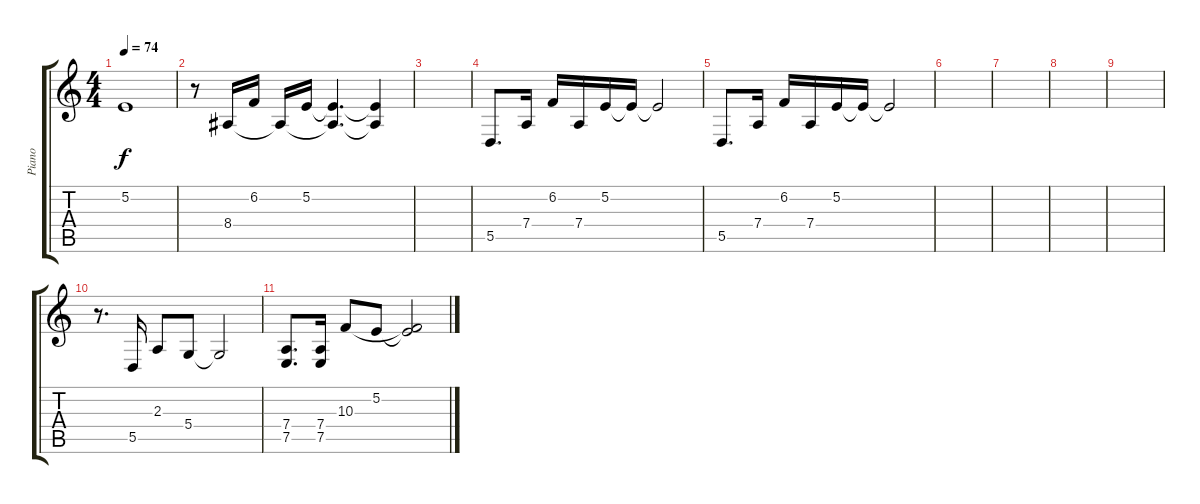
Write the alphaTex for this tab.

\track ("Piano" "Piano") {instrument acousticgrandpiano}
\staff {score tabs}
\tuning (E4 B3 G3 D3 A2 E2) {hide}
\ts (4 4)
\tempo 74
\clef g2
\ks c
5.2.1{dy f} |
r.8 8.4.16 6.2.16 8.4{t}.16 5.2.16 (5.2{t} 8.4{t}).4{d} (5.2{t} 8.4{t}).4 |
|
5.5.8{d} 7.4.16 6.2.16 7.4.16 5.2.16 5.2{t}.16 5.2{t}.2 |
5.5.8{d} 7.4.16 6.2.16 7.4.16 5.2.16 5.2{t}.16 5.2{t}.2 |
|
|
|
|
r.8{d} 5.5.16 2.3.8 5.4.8 5.4{t}.2 |
(7.4 7.5).8{d} (7.4 7.5).16 10.3.8 5.2.8 (5.2{t} 10.3{t}).2
